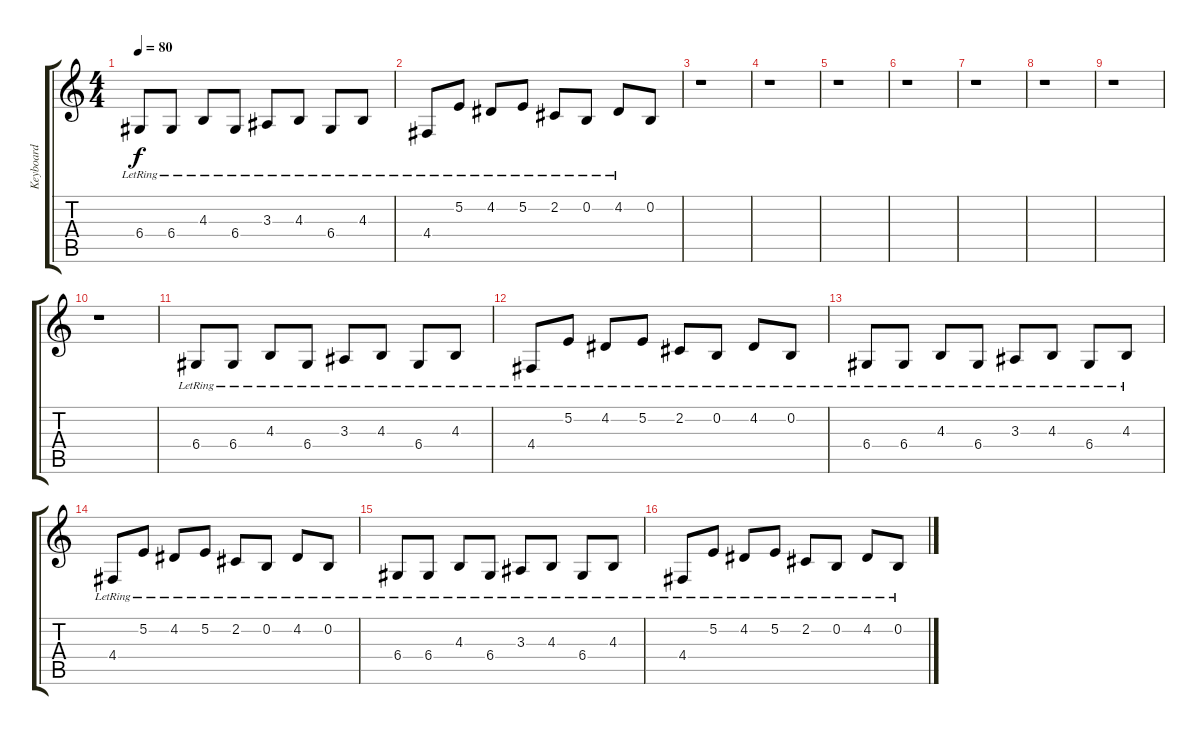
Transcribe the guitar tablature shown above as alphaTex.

\track ("Keyboard" "Keyboard") {instrument clavinet}
\staff {score tabs}
\tuning (E4 B3 G3 D3 A2 E2) {hide}
\ts (4 4)
\tempo 80
\clef g2
\ks c
6.4{lr}.8{dy f} 6.4{lr}.8 4.3{lr}.8 6.4{lr}.8 3.3{lr}.8 4.3{lr}.8 6.4{lr}.8 4.3{lr}.8 |
4.4{lr}.8 5.2{lr}.8 4.2{lr}.8 5.2{lr}.8 2.2{lr}.8 0.2{lr}.8 4.2{lr}.8 0.2.8 |
r.1 |
r.1 |
r.1 |
r.1 |
r.1 |
r.1 |
r.1 |
r.1 |
6.4{lr}.8 6.4{lr}.8 4.3{lr}.8 6.4{lr}.8 3.3{lr}.8 4.3{lr}.8 6.4{lr}.8 4.3{lr}.8 |
4.4{lr}.8 5.2{lr}.8 4.2{lr}.8 5.2{lr}.8 2.2{lr}.8 0.2{lr}.8 4.2{lr}.8 0.2{lr}.8 |
6.4{lr}.8 6.4{lr}.8 4.3{lr}.8 6.4{lr}.8 3.3{lr}.8 4.3{lr}.8 6.4{lr}.8 4.3{lr}.8 |
4.4{lr}.8 5.2{lr}.8 4.2{lr}.8 5.2{lr}.8 2.2{lr}.8 0.2{lr}.8 4.2{lr}.8 0.2{lr}.8 |
6.4{lr}.8 6.4{lr}.8 4.3{lr}.8 6.4{lr}.8 3.3{lr}.8 4.3{lr}.8 6.4{lr}.8 4.3{lr}.8 |
4.4{lr}.8 5.2{lr}.8 4.2{lr}.8 5.2{lr}.8 2.2{lr}.8 0.2{lr}.8 4.2{lr}.8 0.2{lr}.8
